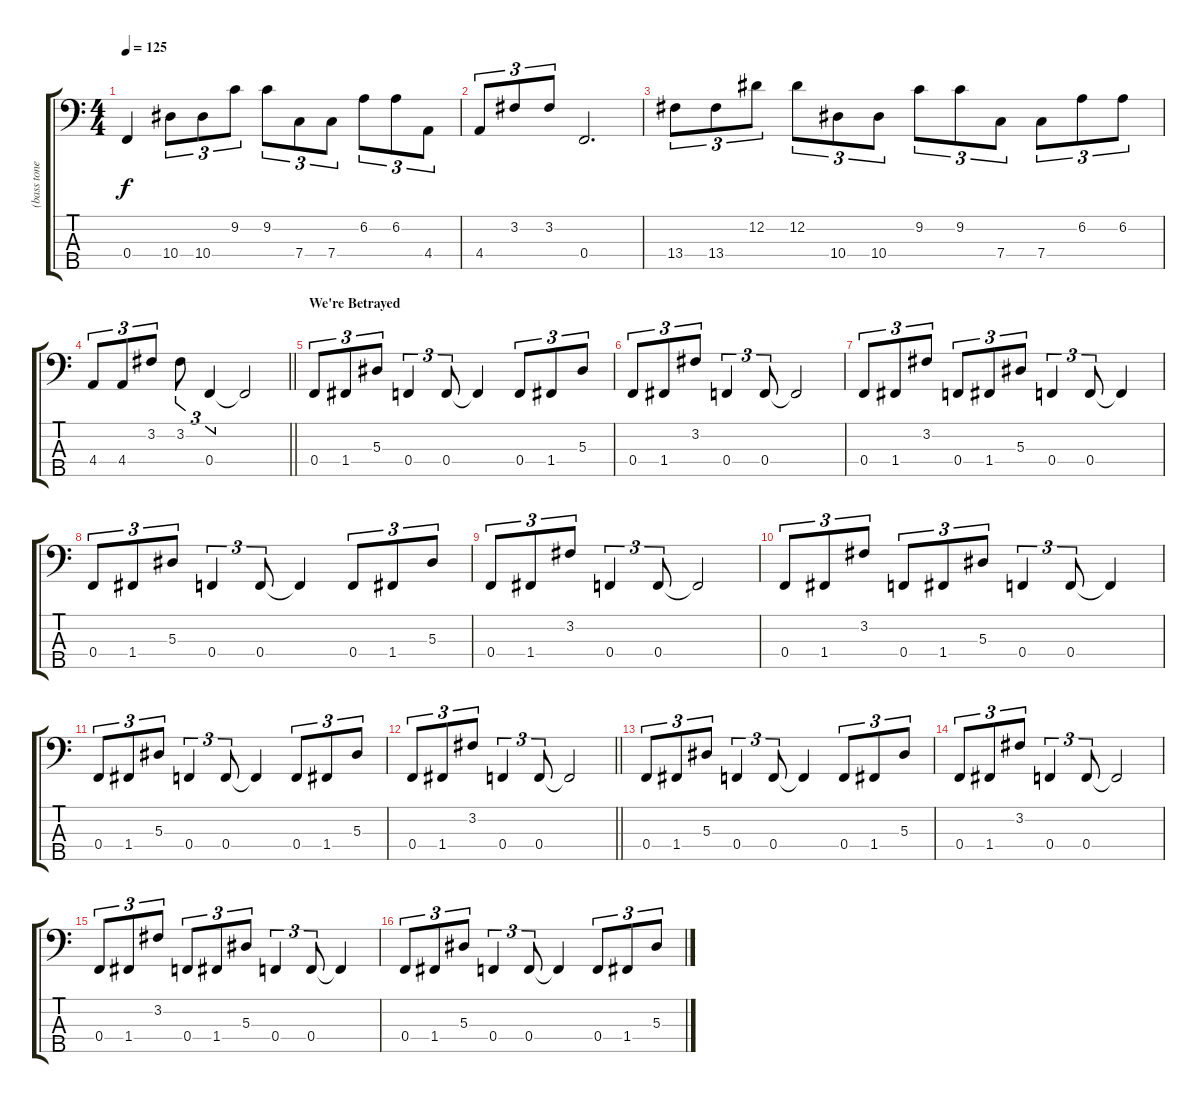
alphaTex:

\track ("(bass tone)" "(bass tone") {instrument electricbasspick}
\staff {score tabs}
\tuning (Ab2 Eb2 Bb1 F1 C1) {hide}
\ts (4 4)
\tempo 125
\clef f4
\ks c
0.4{t}.4{dy f} 10.4.8{tu (3 2)} 10.4.8{tu (3 2)} 9.2.8{tu (3 2)} 9.2.8{tu (3 2)} 7.4.8{tu (3 2)} 7.4.8{tu (3 2)} 6.2.8{tu (3 2)} 6.2.8{tu (3 2)} 4.4.8{tu (3 2)} |
4.4.8{tu (3 2)} 3.2.8{tu (3 2)} 3.2.8{tu (3 2)} 0.4.2{d} |
13.4.8{tu (3 2)} 13.4.8{tu (3 2)} 12.2.8{tu (3 2)} 12.2.8{tu (3 2)} 10.4.8{tu (3 2)} 10.4.8{tu (3 2)} 9.2.8{tu (3 2)} 9.2.8{tu (3 2)} 7.4.8{tu (3 2)} 7.4.8{tu (3 2)} 6.2.8{tu (3 2)} 6.2.8{tu (3 2)} |
\barLineRight lightlight
4.4.8{tu (3 2)} 4.4.8{tu (3 2)} 3.2.8{tu (3 2)} 3.2.8{tu (3 2)} 0.4.4{tu (3 2)} 0.4{t}.2 |
\section ("" "We're Betrayed")
0.4.8{tu (3 2)} 1.4.8{tu (3 2)} 5.3.8{tu (3 2)} 0.4.4{tu (3 2)} 0.4.8{tu (3 2)} 0.4{t}.4 0.4.8{tu (3 2)} 1.4.8{tu (3 2)} 5.3.8{tu (3 2)} |
0.4.8{tu (3 2)} 1.4.8{tu (3 2)} 3.2.8{tu (3 2)} 0.4.4{tu (3 2)} 0.4.8{tu (3 2)} 0.4{t}.2 |
0.4.8{tu (3 2)} 1.4.8{tu (3 2)} 3.2.8{tu (3 2)} 0.4.8{tu (3 2)} 1.4.8{tu (3 2)} 5.3.8{tu (3 2)} 0.4.4{tu (3 2)} 0.4.8{tu (3 2)} 0.4{t}.4 |
0.4.8{tu (3 2)} 1.4.8{tu (3 2)} 5.3.8{tu (3 2)} 0.4.4{tu (3 2)} 0.4.8{tu (3 2)} 0.4{t}.4 0.4.8{tu (3 2)} 1.4.8{tu (3 2)} 5.3.8{tu (3 2)} |
0.4.8{tu (3 2)} 1.4.8{tu (3 2)} 3.2.8{tu (3 2)} 0.4.4{tu (3 2)} 0.4.8{tu (3 2)} 0.4{t}.2 |
0.4.8{tu (3 2)} 1.4.8{tu (3 2)} 3.2.8{tu (3 2)} 0.4.8{tu (3 2)} 1.4.8{tu (3 2)} 5.3.8{tu (3 2)} 0.4.4{tu (3 2)} 0.4.8{tu (3 2)} 0.4{t}.4 |
0.4.8{tu (3 2)} 1.4.8{tu (3 2)} 5.3.8{tu (3 2)} 0.4.4{tu (3 2)} 0.4.8{tu (3 2)} 0.4{t}.4 0.4.8{tu (3 2)} 1.4.8{tu (3 2)} 5.3.8{tu (3 2)} |
\barLineRight lightlight
0.4.8{tu (3 2)} 1.4.8{tu (3 2)} 3.2.8{tu (3 2)} 0.4.4{tu (3 2)} 0.4.8{tu (3 2)} 0.4{t}.2 |
0.4.8{tu (3 2)} 1.4.8{tu (3 2)} 5.3.8{tu (3 2)} 0.4.4{tu (3 2)} 0.4.8{tu (3 2)} 0.4{t}.4 0.4.8{tu (3 2)} 1.4.8{tu (3 2)} 5.3.8{tu (3 2)} |
0.4.8{tu (3 2)} 1.4.8{tu (3 2)} 3.2.8{tu (3 2)} 0.4.4{tu (3 2)} 0.4.8{tu (3 2)} 0.4{t}.2 |
0.4.8{tu (3 2)} 1.4.8{tu (3 2)} 3.2.8{tu (3 2)} 0.4.8{tu (3 2)} 1.4.8{tu (3 2)} 5.3.8{tu (3 2)} 0.4.4{tu (3 2)} 0.4.8{tu (3 2)} 0.4{t}.4 |
0.4.8{tu (3 2)} 1.4.8{tu (3 2)} 5.3.8{tu (3 2)} 0.4.4{tu (3 2)} 0.4.8{tu (3 2)} 0.4{t}.4 0.4.8{tu (3 2)} 1.4.8{tu (3 2)} 5.3.8{tu (3 2)}
